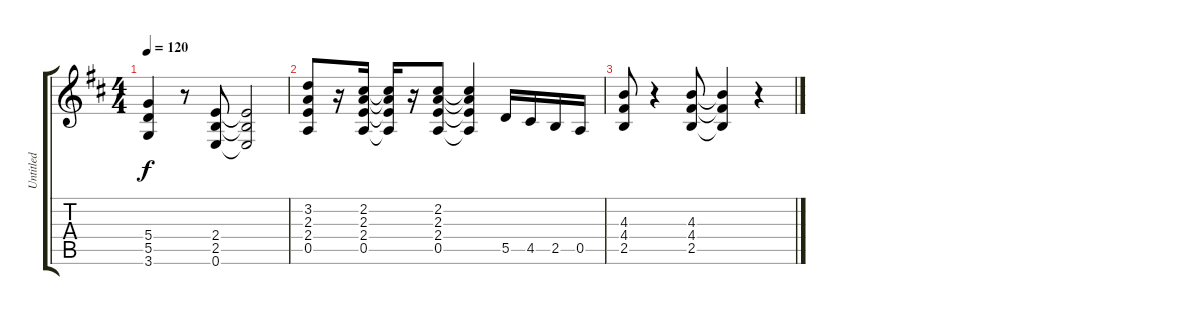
\track ("Untitled" "Untitled") {instrument distortionguitar}
\staff {score tabs}
\tuning (E4 B3 G3 D3 A2 E2) {hide}
\ts (4 4)
\tempo 120
\clef g2
\ks d
(5.4 5.5 3.6).4{dy f} r.8 (2.4 2.5 0.6).8 (2.4{t} 2.5{t} 0.6{t}).2 |
(3.2 2.3 2.4 0.5).8 r.16 (2.2 2.3 2.4 0.5).16 (2.2{t} 2.3{t} 2.4{t} 0.5{t}).16 r.16 (2.2 2.3 2.4 0.5).8 (2.2{t} 2.3{t} 2.4{t} 0.5{t}).4 5.5.16 4.5.16 2.5.16 0.5.16 |
(4.3 4.4 2.5).8 r.4 (4.3 4.4 2.5).8 (4.3{t} 4.4{t} 2.5{t}).4 r.4
